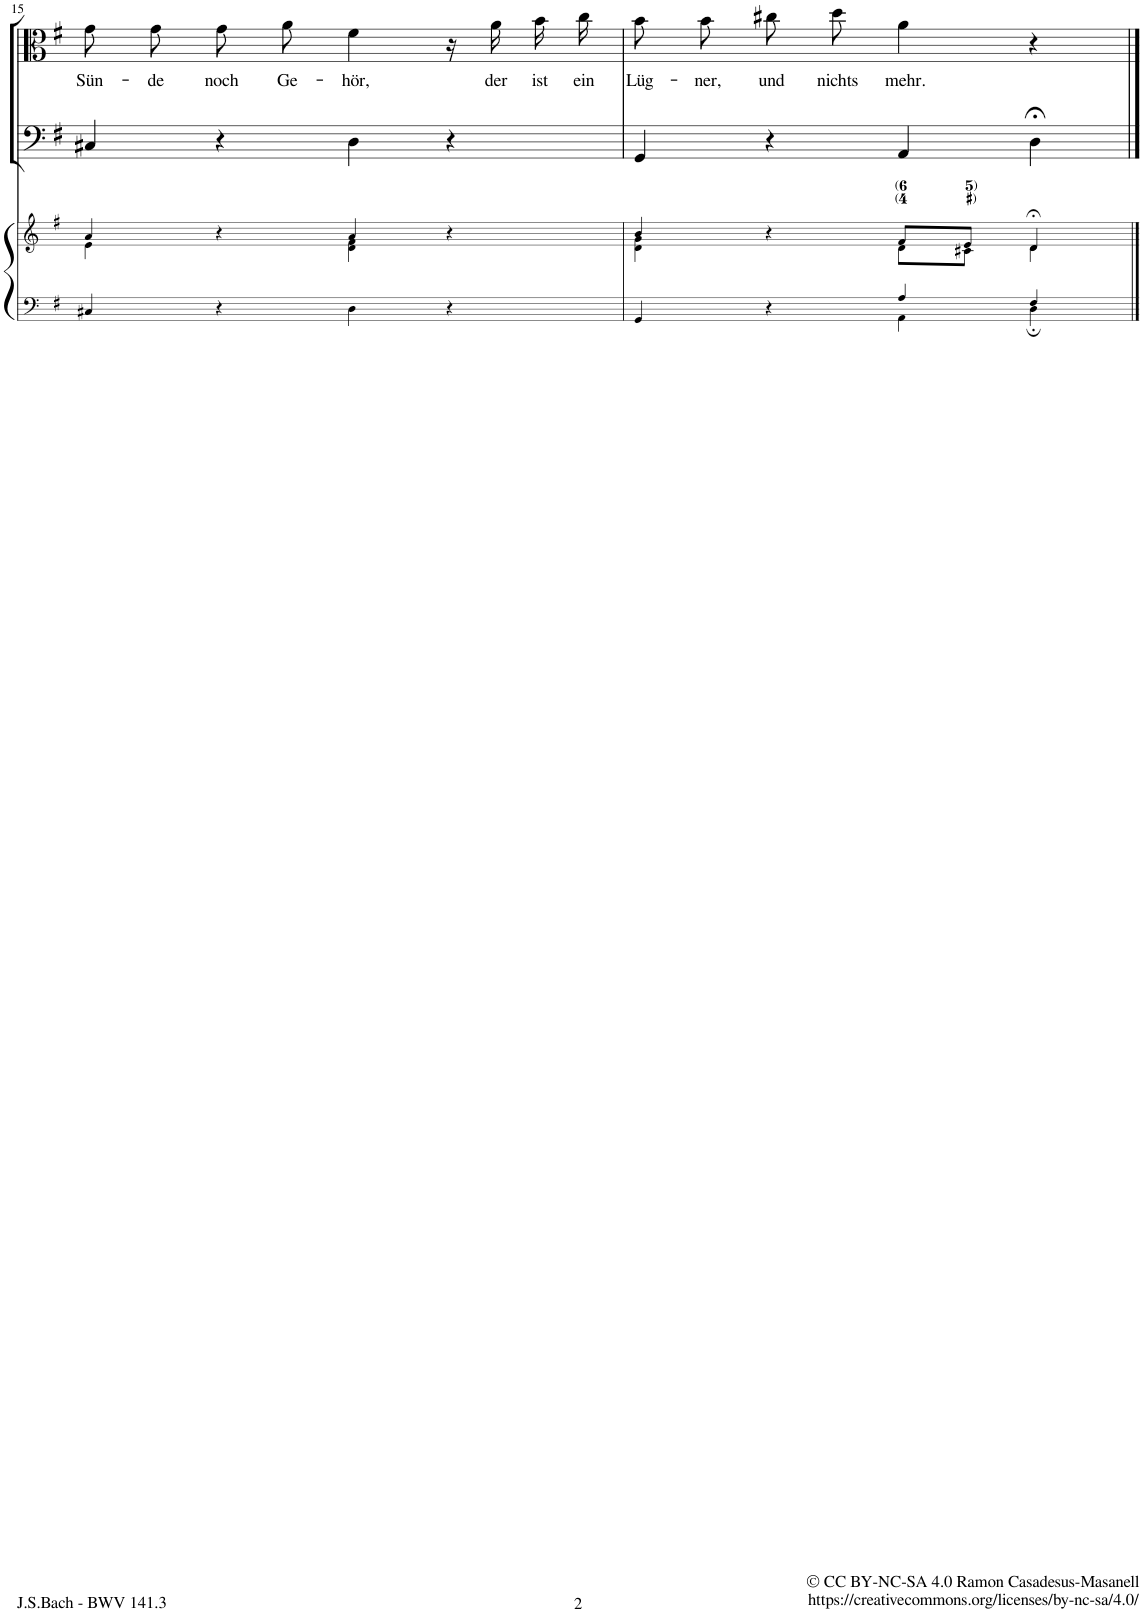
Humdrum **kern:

**kern	**kern	**kern	**kern	**text
*part3	*part3	*part2	*part1	*part1
*staff4	*staff3	*staff2	*staff1	*staff1
*I"Piano reduction	*	*I"Continuo	*I"Alto	*
*I'Pno	*	*	*	*
!!LO:PB:g=z
*clefF4	*clefG2	*clefF4	*clefC3	*
*k[f#]	*k[f#]	*k[f#]	*k[f#]	*
*M4/4	*M4/4	*M4/4	*M4/4	*
*met(c)	*met(c)	*met(c)	*met(c)	*
=15	=15	=15	=15	=15
*	*^	*	*	*
!	!	!	!	!	!LO:LY:b
4C#X/	4a/	4e\	4C#X/	8g\L	Sün-
!	!	!	!	!	!LO:LY:b
.	.	.	.	8g\J	-de
!	!	!	!	!	!LO:LY:b
4r	4r	4ryy	4r	8g\L	noch
!	!	!	!	!	!LO:LY:b
.	.	.	.	8a\J	Ge-
!	!	!	!	!	!LO:LY:b
4D\	4a/	4d\ 4f#\	4D\	4f#\	-hör,
4r	4r	4ryy	4r	16r	.
!	!	!	!	!	!LO:LY:b
.	.	.	.	16a\LL	der
!	!	!	!	!	!LO:LY:b
.	.	.	.	16b\	ist
!	!	!	!	!	!LO:LY:b
.	.	.	.	16cc\JJ	ein
=16	=16	=16	=16	=16	=16
*^	*	*	*	*	*
!	!	!	!	!	!	!LO:LY:b
4GG/	2ryy	4b/	4d\ 4g\	4GG/	8b\L	Lüg-
!	!	!	!	!	!	!LO:LY:b
.	.	.	.	.	8b\J	-ner,
!	!	!	!	!	!	!LO:LY:b
4r	.	4r	4ryy	4r	8cc#X\L	und
!	!	!	!	!	!	!LO:LY:b
.	.	.	.	.	8dd\J	nichts
!	!	!	!	!	!	!LO:LY:b
4A/	4AA\	8f#/L	8d\L	4AA/	4a\	mehr.
.	.	8e/J	8c#X\J	.	.	.
4F#/	4D;\	4d;</	4d\	4D;<\	4r	.
*v	*v	*	*	*	*	*
*	*v	*v	*	*	*
==	==	==	==	==
*-	*-	*-	*-	*-
